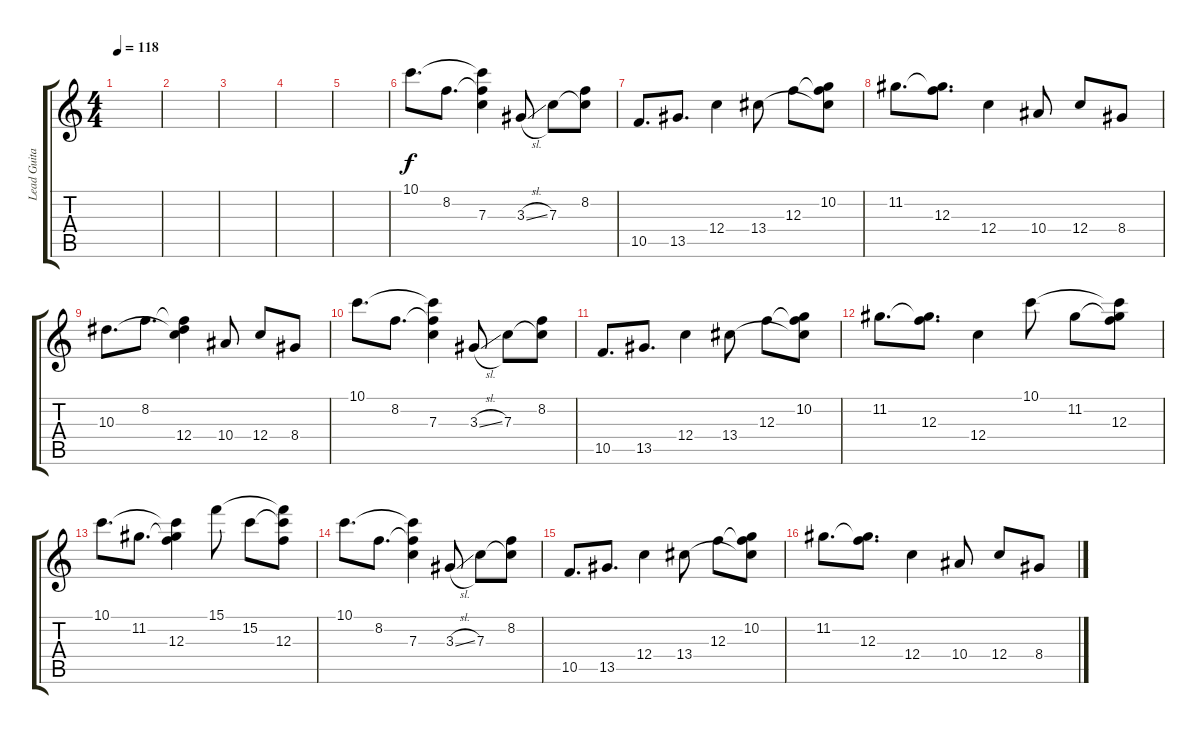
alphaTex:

\track ("Lead Guitar 1" "Lead Guita") {instrument distortionguitar}
\staff {score tabs}
\tuning (D4 A3 F3 C3 G2 C2) {hide}
\ts (4 4)
\tempo 118
\clef g2
\ks c
|
|
|
|
|
10.1.8{d instrument overdrivenguitar} 8.2.8{d} (10.1{t} 8.2{t} 7.3).4 3.3{sl}.8 7.3.8 (8.2 7.3{t}).8 |
10.5.8{d} 13.5.8{d} 12.4.4 13.4.8 12.3.8 (10.2 12.3{t} 13.4{t}).8 |
11.2.8{d} (11.2{t} 12.3).8{d} 12.4.4 10.4.8 12.4.8 8.4.8 |
10.3.8{d} 8.2.8{d} (8.2{t} 10.3{t} 12.4).4 10.4.8 12.4.8 8.4.8 |
10.1.8{d} 8.2.8{d} (10.1{t} 8.2{t} 7.3).4 3.3{sl}.8 7.3.8 (8.2 7.3{t}).8 |
10.5.8{d} 13.5.8{d} 12.4.4 13.4.8 12.3.8 (10.2 12.3{t} 13.4{t}).8 |
11.2.8{d} (11.2{t} 12.3).8{d} 12.4.4 10.1.8 11.2.8 (10.1{t} 11.2{t} 12.3).8 |
10.1.8{d} 11.2.8{d} (10.1{t} 11.2{t} 12.3).4 15.1.8 15.2.8 (15.1{t} 15.2{t} 12.3).8 |
10.1.8{d} 8.2.8{d} (10.1{t} 8.2{t} 7.3).4 3.3{sl}.8 7.3.8 (8.2 7.3{t}).8 |
10.5.8{d} 13.5.8{d} 12.4.4 13.4.8 12.3.8 (10.2 12.3{t} 13.4{t}).8 |
11.2.8{d} (11.2{t} 12.3).8{d} 12.4.4 10.4.8 12.4.8 8.4.8
